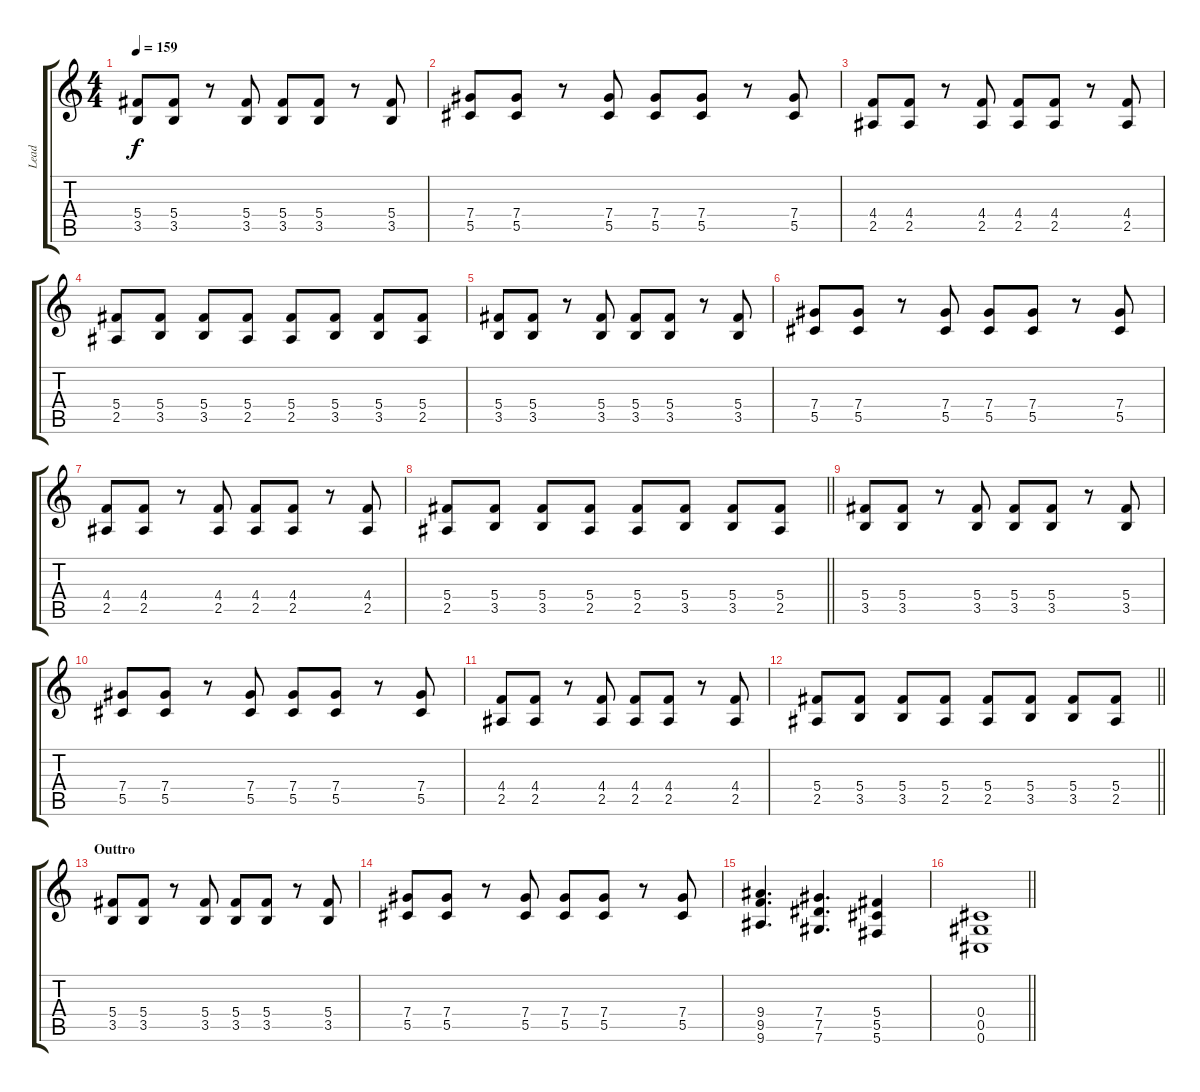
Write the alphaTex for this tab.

\track ("Lead" "Lead") {instrument distortionguitar}
\staff {score tabs}
\tuning (Eb4 Bb3 Gb3 Db3 Ab2 Db2) {hide}
\ts (4 4)
\tempo 159
\clef g2
\ks c
(5.4 3.5).8{dy f} (5.4 3.5).8 r.8 (5.4 3.5).8 (5.4 3.5).8 (5.4 3.5).8 r.8 (5.4 3.5).8 |
(7.4 5.5).8 (7.4 5.5).8 r.8 (7.4 5.5).8 (7.4 5.5).8 (7.4 5.5).8 r.8 (7.4 5.5).8 |
(4.4 2.5).8 (4.4 2.5).8 r.8 (4.4 2.5).8 (4.4 2.5).8 (4.4 2.5).8 r.8 (4.4 2.5).8 |
(5.4 2.5).8 (5.4 3.5).8 (5.4 3.5).8 (5.4 2.5).8 (5.4 2.5).8 (5.4 3.5).8 (5.4 3.5).8 (5.4 2.5).8 |
(5.4 3.5).8 (5.4 3.5).8 r.8 (5.4 3.5).8 (5.4 3.5).8 (5.4 3.5).8 r.8 (5.4 3.5).8 |
(7.4 5.5).8 (7.4 5.5).8 r.8 (7.4 5.5).8 (7.4 5.5).8 (7.4 5.5).8 r.8 (7.4 5.5).8 |
(4.4 2.5).8 (4.4 2.5).8 r.8 (4.4 2.5).8 (4.4 2.5).8 (4.4 2.5).8 r.8 (4.4 2.5).8 |
\barLineRight lightlight
(5.4 2.5).8 (5.4 3.5).8 (5.4 3.5).8 (5.4 2.5).8 (5.4 2.5).8 (5.4 3.5).8 (5.4 3.5).8 (5.4 2.5).8 |
(5.4 3.5).8 (5.4 3.5).8 r.8 (5.4 3.5).8 (5.4 3.5).8 (5.4 3.5).8 r.8 (5.4 3.5).8 |
(7.4 5.5).8 (7.4 5.5).8 r.8 (7.4 5.5).8 (7.4 5.5).8 (7.4 5.5).8 r.8 (7.4 5.5).8 |
(4.4 2.5).8 (4.4 2.5).8 r.8 (4.4 2.5).8 (4.4 2.5).8 (4.4 2.5).8 r.8 (4.4 2.5).8 |
\barLineRight lightlight
(5.4 2.5).8 (5.4 3.5).8 (5.4 3.5).8 (5.4 2.5).8 (5.4 2.5).8 (5.4 3.5).8 (5.4 3.5).8 (5.4 2.5).8 |
\section ("" "Outtro")
(5.4 3.5).8 (5.4 3.5).8 r.8 (5.4 3.5).8 (5.4 3.5).8 (5.4 3.5).8 r.8 (5.4 3.5).8 |
(7.4 5.5).8 (7.4 5.5).8 r.8 (7.4 5.5).8 (7.4 5.5).8 (7.4 5.5).8 r.8 (7.4 5.5).8 |
(9.4 9.5 9.6).4{d} (7.4 7.5 7.6).4{d} (5.4 5.5 5.6).4 |
\barLineRight lightlight
(0.4 0.5 0.6).1
